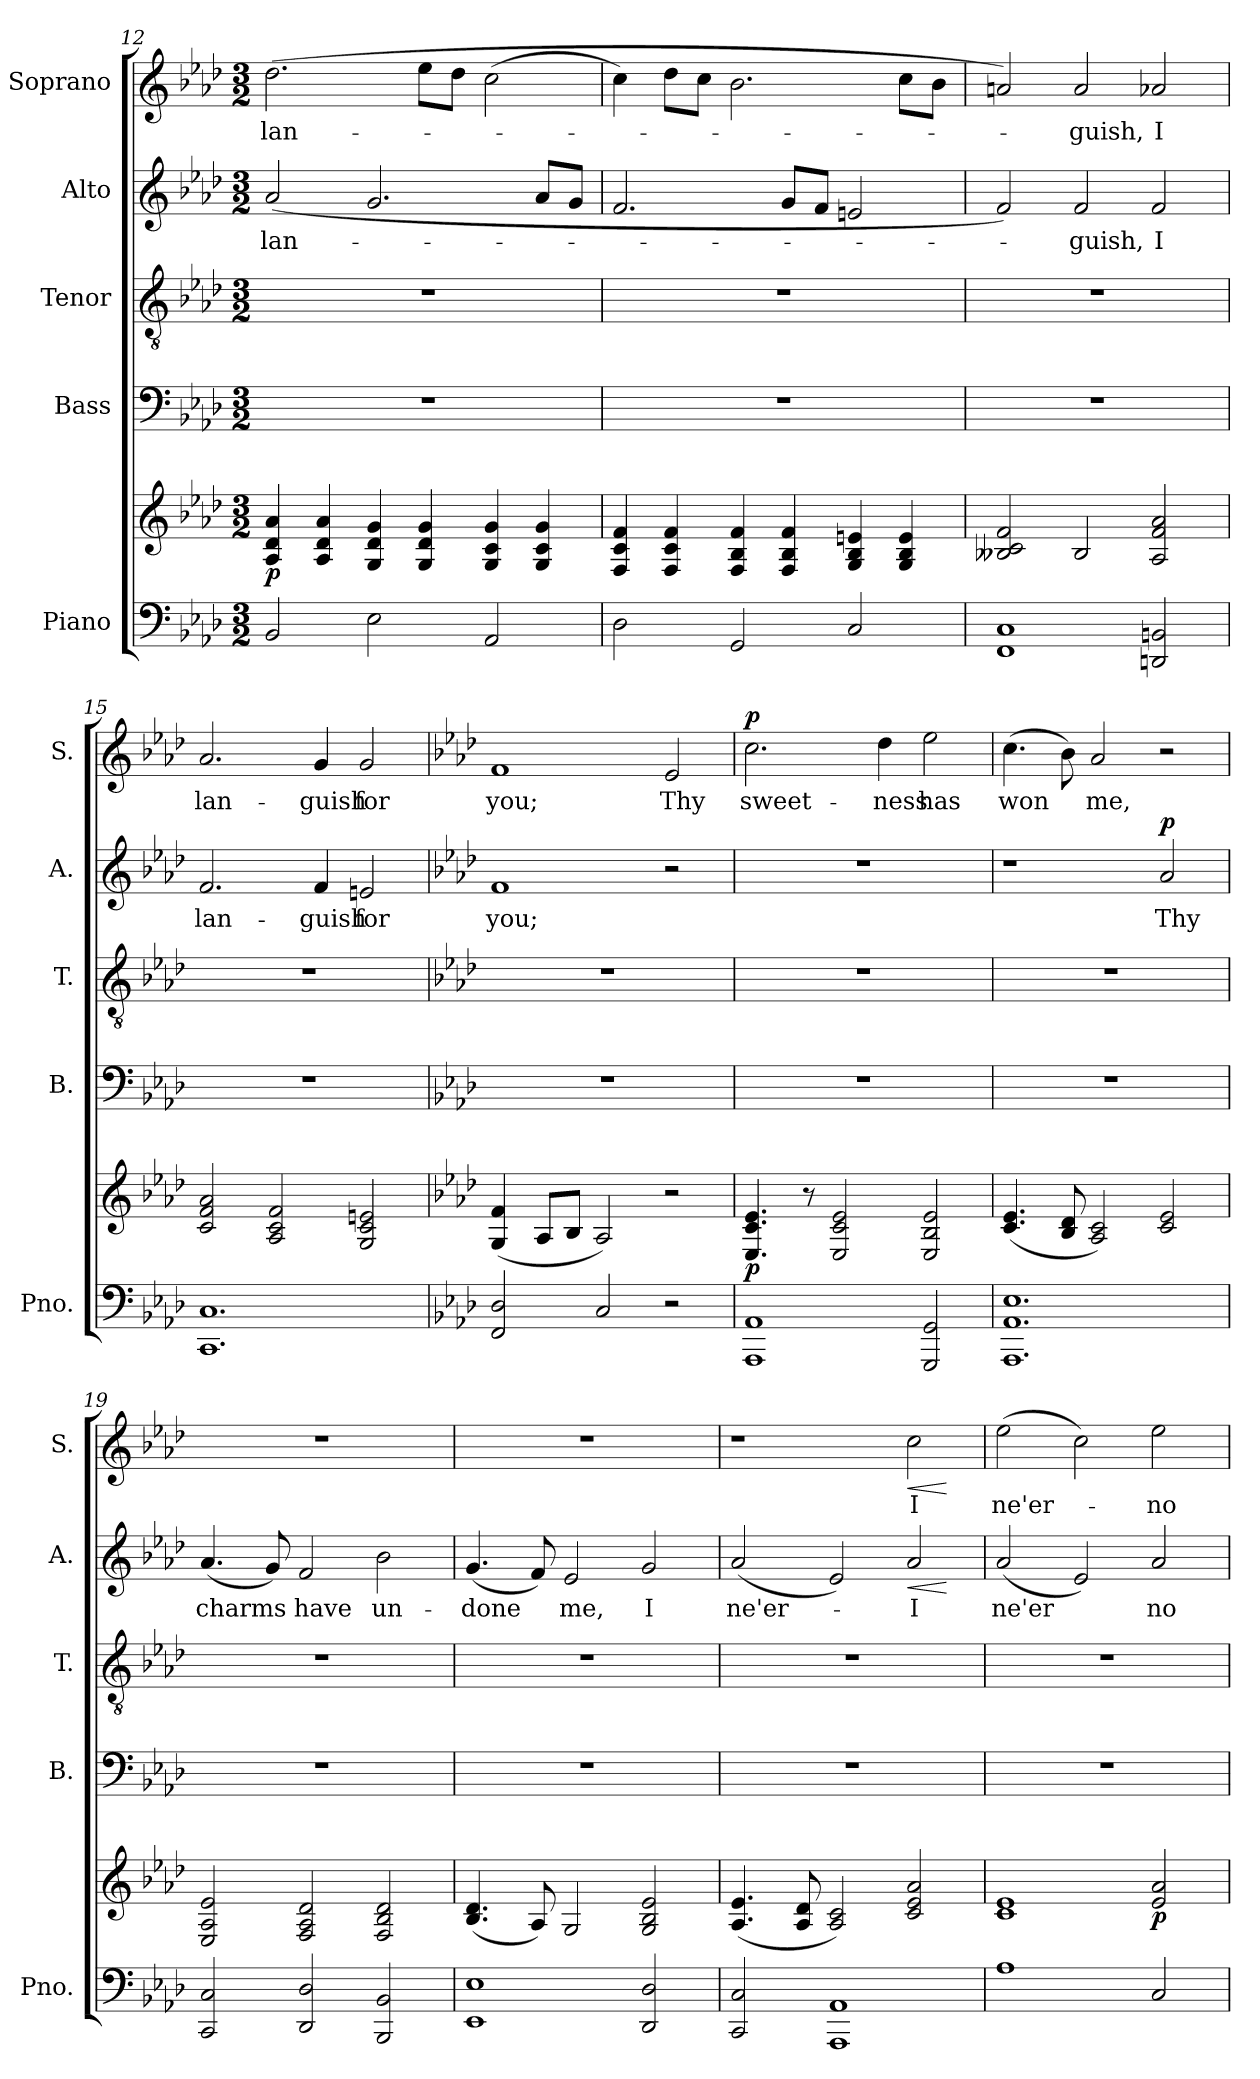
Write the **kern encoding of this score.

**kern	**kern	**dynam	**kern	**kern	**kern	**text	**dynam	**kern	**text	**dynam
*part5	*part5	*part5	*part4	*part3	*part2	*part2	*part2	*part1	*part1	*part1
*staff6	*staff5	*staff5/6	*staff4	*staff3	*staff2	*staff2	*staff2	*staff1	*staff1	*staff1
*I"Piano	*	*	*I"Bass	*I"Tenor	*I"Alto	*	*	*I"Soprano	*	*
*I'Pno.	*	*	*I'B.	*I'T.	*I'A.	*	*	*I'S.	*	*
!!LO:PB:g=z
*clefF4	*clefG2	*	*clefF4	*clefGv2	*clefG2	*	*	*clefG2	*	*
*k[b-e-a-d-]	*k[b-e-a-d-]	*	*k[b-e-a-d-]	*k[b-e-a-d-]	*k[b-e-a-d-]	*	*	*k[b-e-a-d-]	*	*
*M3/2	*M3/2	*	*M3/2	*M3/2	*M3/2	*	*	*M3/2	*	*
=12	=12	=12	=12	=12	=12	=12	=12	=12	=12	=12
!	!	!LO:DY:b	!	!	!	!LO:LY:b	!	!	!LO:LY:b	!
2BB-/	4A-/ 4d-/ 4a-/	p	1.r	1.r	(>2a-/	lan-	.	(>2.dd-\	lan-	.
.	4A-/ 4d-/ 4a-/	.	.	.	.	.	.	.	.	.
2E-\	4G/ 4d-/ 4g/	.	.	.	2.g/	.	.	.	.	.
.	4G/ 4d-/ 4g/	.	.	.	.	.	.	8ee-\L	.	.
.	.	.	.	.	.	.	.	8dd-\J	.	.
2AA-/	4G/ 4c/ 4g/	.	.	.	.	.	.	(>2cc\	.	.
.	4G/ 4c/ 4g/	.	.	.	8a-/L	.	.	.	.	.
.	.	.	.	.	8g/J	.	.	.	.	.
=13	=13	=13	=13	=13	=13	=13	=13	=13	=13	=13
2D-\	4F/ 4c/ 4f/	.	1.r	1.r	2.f/	.	.	4cc\)	.	.
.	4F/ 4c/ 4f/	.	.	.	.	.	.	8dd-\L	.	.
.	.	.	.	.	.	.	.	8cc\J	.	.
2GG/	4F/ 4B-/ 4f/	.	.	.	.	.	.	2.b-\	.	.
.	4F/ 4B-/ 4f/	.	.	.	8g/L	.	.	.	.	.
.	.	.	.	.	8f/J	.	.	.	.	.
2C/	4G/ 4B-/ 4en/	.	.	.	2en/	.	.	.	.	.
.	4G/ 4B-/ 4e/	.	.	.	.	.	.	8cc\L	.	.
.	.	.	.	.	.	.	.	8b-\J	.	.
=14	=14	=14	=14	=14	=14	=14	=14	=14	=14	=14
1FF 1C	2B--X/ 2c/ 2f/	.	1.r	1.r	2f/)	.	.	2an/)	.	.
!	!	!	!	!	!	!LO:LY:b	!	!	!LO:LY:b	!
.	2B--/	.	.	.	2f/	-guish,	.	2a/	-guish,	.
!	!	!	!	!	!	!LO:LY:b	!	!	!LO:LY:b	!
2DDn/ 2BBn/	2A-/ 2f/ 2a-/	.	.	.	2f/	I	.	2a-X/	I	.
=15	=15	=15	=15	=15	=15	=15	=15	=15	=15	=15
!	!	!	!	!	!	!LO:LY:b	!	!	!LO:LY:b	!
1.CC 1.C	2c/ 2f/ 2a-/	.	1.r	1.r	2.f/	lan-	.	2.a-/	lan-	.
.	2A-/ 2c/ 2f/	.	.	.	.	.	.	.	.	.
!	!	!	!	!	!	!LO:LY:b	!	!	!LO:LY:b	!
.	.	.	.	.	4f/	-guish	.	4g/	-guish	.
!	!	!	!	!	!	!LO:LY:b	!	!	!LO:LY:b	!
.	2G/ 2c/ 2en/	.	.	.	2en/	for	.	2g/	for	.
!!LO:LB:g=z
=16	=16	=16	=16	=16	=16	=16	=16	=16	=16	=16
*k[b-e-a-d-]	*k[b-e-a-d-]	*	*k[b-e-a-d-]	*k[b-e-a-d-]	*k[b-e-a-d-]	*	*	*k[b-e-a-d-]	*	*
!	!	!	!	!	!	!LO:LY:b	!	!	!LO:LY:b	!
2FF/ 2D-/	(<4G/ 4f/	.	1.r	1.r	1f	you;	.	1f	you;	.
.	8A-/L	.	.	.	.	.	.	.	.	.
.	8B-/J	.	.	.	.	.	.	.	.	.
2C/	2A-/)	.	.	.	.	.	.	.	.	.
!	!	!	!	!	!	!	!	!	!LO:LY:b	!
2r	2r	.	.	.	2r	.	.	2e-/	Thy	.
=17	=17	=17	=17	=17	=17	=17	=17	=17	=17	=17
!	!	!LO:DY:b	!	!	!	!	!	!	!LO:LY:b	!LO:DY:b
1AAA- 1AA-	4.E-/ 4.c/ 4.e-/	p	1.r	1.r	1.r	.	.	2.cc\	sweet-	p
.	8r	.	.	.	.	.	.	.	.	.
.	2E-/ 2c/ 2e-/	.	.	.	.	.	.	.	.	.
!	!	!	!	!	!	!	!	!	!LO:LY:b	!
.	.	.	.	.	.	.	.	4dd-\	-ness	.
!	!	!	!	!	!	!	!	!	!LO:LY:b	!
2GGG/ 2GG/	2E-/ 2B-/ 2e-/	.	.	.	.	.	.	2ee-\	has	.
=18	=18	=18	=18	=18	=18	=18	=18	=18	=18	=18
!	!	!	!	!	!	!	!	!	!LO:LY:b	!
1.AAA- 1.AA- 1.E-	(<4.c/ 4.e-/	.	1.r	1.r	1r	.	.	(>4.cc\	won	.
.	8B-/ 8d-/	.	.	.	.	.	.	8b-\)	.	.
!	!	!	!	!	!	!	!	!	!LO:LY:b	!
.	2A-/ 2c/)	.	.	.	.	.	.	2a-/	me,	.
!	!	!	!	!	!	!LO:LY:b	!LO:DY:b	!	!	!
.	2c/ 2e-/	.	.	.	2a-/	Thy	p	2r	.	.
=19	=19	=19	=19	=19	=19	=19	=19	=19	=19	=19
!	!	!	!	!	!	!LO:LY:b	!	!	!	!
2CC/ 2C/	2E-/ 2A-/ 2e-/	.	1.r	1.r	(<4.a-/	charms	.	1.r	.	.
.	.	.	.	.	8g/)	.	.	.	.	.
!	!	!	!	!	!	!LO:LY:b	!	!	!	!
2DD-/ 2D-/	2F/ 2A-/ 2d-/	.	.	.	2f/	have	.	.	.	.
!	!	!	!	!	!	!LO:LY:b	!	!	!	!
2BBB-/ 2BB-/	2F/ 2B-/ 2d-/	.	.	.	2b-\	un-	.	.	.	.
!!LO:PB:g=z
=20	=20	=20	=20	=20	=20	=20	=20	=20	=20	=20
!	!	!	!	!	!	!LO:LY:b	!	!	!	!
1EE- 1E-	(<4.B-/ 4.d-/	.	1.r	1.r	(<4.g/	-done	.	1.r	.	.
.	8A-/)	.	.	.	8f/)	.	.	.	.	.
!	!	!	!	!	!	!LO:LY:b	!	!	!	!
.	2G/	.	.	.	2e-/	me,	.	.	.	.
!	!	!	!	!	!	!LO:LY:b	!	!	!	!
2DD-/ 2D-/	2G/ 2B-/ 2e-/	.	.	.	2g/	I	.	.	.	.
=21	=21	=21	=21	=21	=21	=21	=21	=21	=21	=21
!	!	!	!	!	!	!LO:LY:b	!	!	!	!
2CC/ 2C/	(<4.A-/ 4.e-/	.	1.r	1.r	(<2a-/	ne'er-	.	1r	.	.
.	8A-/ 8d-/	.	.	.	.	.	.	.	.	.
1AAA- 1AA-	2A-/ 2c/)	.	.	.	2e-/)	.	.	.	.	.
!	!	!	!	!	!	!LO:LY:b	!LO:HP:b	!	!LO:LY:b	!LO:HP:b
.	2c/ 2e-/ 2a-/	.	.	.	2a-/	-I	<	2cc\	I	<
.	.	.	.	.	.	.	[	.	.	[
=22	=22	=22	=22	=22	=22	=22	=22	=22	=22	=22
!	!	!	!	!	!	!LO:LY:b	!	!	!LO:LY:b	!
1A-	1c 1e-	.	1.r	1.r	(<2a-/	ne'er	.	(>2ee-\	ne'er-	.
.	.	.	.	.	2e-/)	.	.	2cc\)	.	.
!	!	!LO:DY:b	!	!	!	!LO:LY:b	!	!	!LO:LY:b	!
2C/	2e-/ 2a-/	p	.	.	2a-/	no	.	2ee-\	-no	.
=	=	=	=	=	=	=	=	=	=	=
*-	*-	*-	*-	*-	*-	*-	*-	*-	*-	*-
